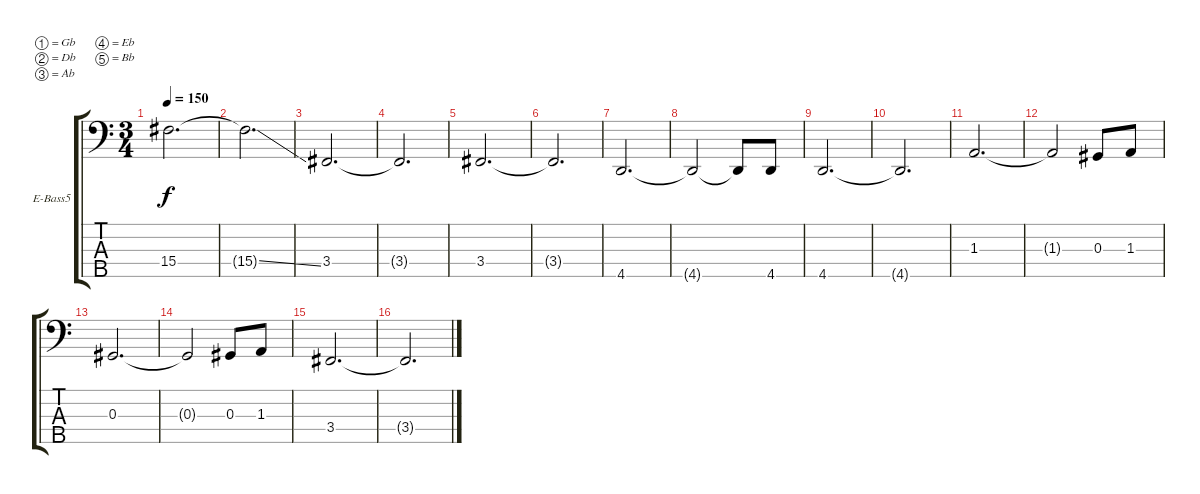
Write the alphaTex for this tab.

\defaultSystemsLayout 4
\bracketExtendMode groupsimilarinstruments
\firstSystemTrackNameOrientation horizontal
\otherSystemsTrackNameOrientation horizontal
\track ("Brian" "E-Bass5") {instrument electricbassfinger}
\staff {score tabs}
\tuning (Gb2 Db2 Ab1 Eb1 Bb0)
\ts (3 4)
\tempo 150
\clef f4
\scale
0.333333
\ks c
15.4.2{d dy f} |
\scale
0.333333 15.4{ss t}.2{d} |
\scale
0.333333 3.4.2{d} |
\scale
0.333333 3.4{t}.2{d} |
\scale
0.333333 3.4.2{d} |
\scale
0.333333 3.4{t}.2{d} |
\scale
0.333333 4.5.2{d} |
\scale
0.333333 4.5{t}.2 4.5{t}.8 4.5.8 |
\scale
0.333333 4.5.2{d} |
\scale
0.333333 4.5{t}.2{d} |
\scale
0.333333 1.3.2{d} |
\scale
0.333333 1.3{t}.2 0.3.8 1.3.8 |
\scale
0.333333 0.3.2{d} |
\scale
0.333333 0.3{t}.2 0.3.8 1.3.8 |
\scale
0.333333 3.4.2{d} |
\scale
0.333333 3.4{t}.2{d}
